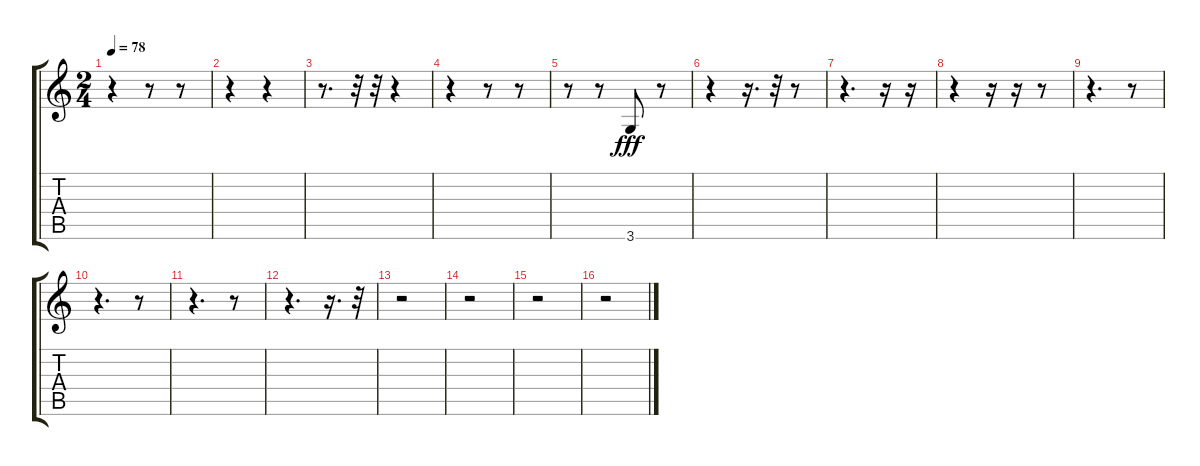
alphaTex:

\track "" {instrument electricbassfinger}
\staff {score tabs}
\tuning (E4 B3 G3 D3 A2 E2) {hide}
\ts (2 4)
\tempo 78
\clef g2
\ks c
r.4{dy fff} r.8 r.8 |
r.4 r.4 |
r.8{d} r.32 r.32 r.4 |
r.4 r.8 r.8 |
r.8 r.8 3.6.8 r.8 |
r.4 r.16{d} r.32 r.8 |
r.4{d} r.16 r.16 |
r.4 r.16 r.16 r.8 |
r.4{d} r.8 |
r.4{d} r.8 |
r.4{d} r.8 |
r.4{d} r.16{d} r.32 |
r.2 |
r.2 |
r.2 |
r.2
